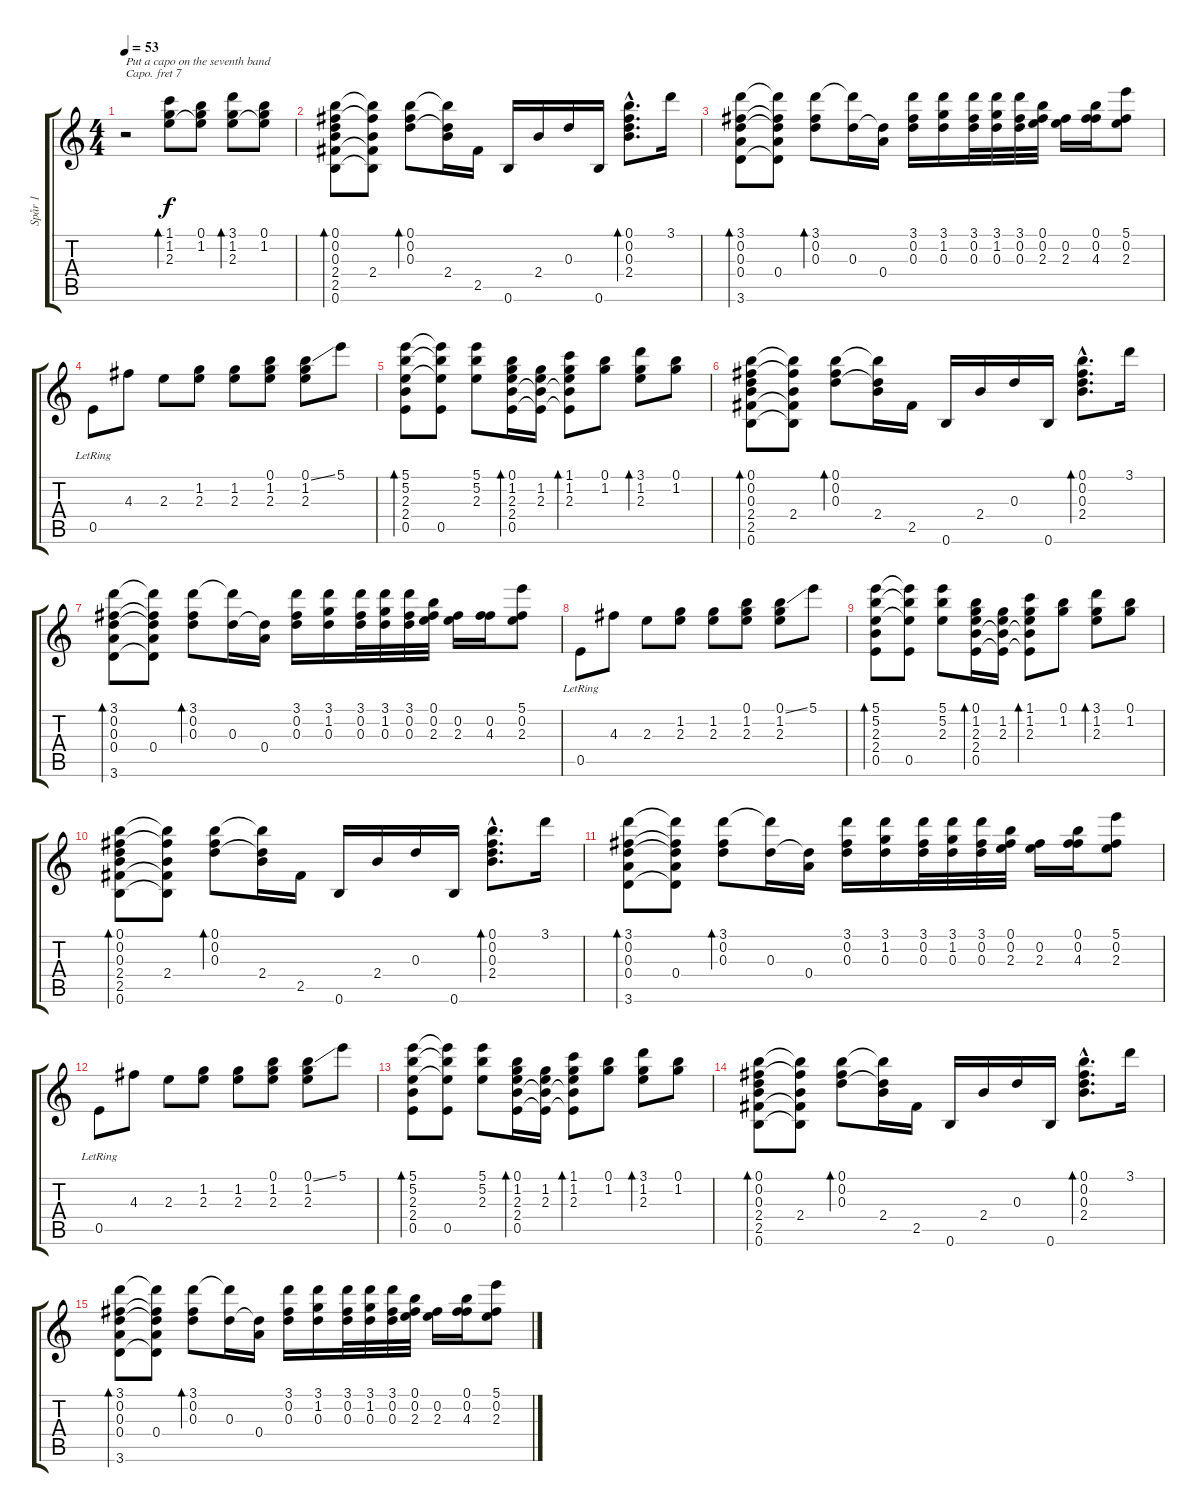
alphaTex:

\track ("Spår 1" "Spår 1") {instrument acousticguitarnylon}
\staff {score tabs}
\capo 7
\tuning (E4 B3 G3 D3 A2 E2) {hide}
\ts (4 4)
\tempo 53
\clef g2
\ks c
r.2{txt "Put a capo on the seventh band" dy f instrument acousticguitarnylon} (1.1 1.2 2.3).8{bd 60} (0.1 1.2 2.3{t}).8 (3.1 1.2 2.3).8{bd 60} (0.1 1.2 2.3{t}).8 |
(0.1 0.2 0.3 2.4 2.5 0.6).8{bd 60} (0.1{t} 0.2{t} 2.4 2.5{t} 0.6{t}).8 (0.1 0.2 0.3).8{bd 60} (0.1{t} 0.3{t} 2.4).16 2.5.16 0.6.16 2.4.16 0.3.16 0.6.16 (0.1{hac} 0.2{hac} 0.3{hac} 2.4{hac}).8{d bd 60} 3.1.16 |
(3.1 0.2 0.3 0.4 3.6).8{bd 60} (3.1{t} 0.2{t} 0.3{t} 0.4 3.6{t}).8 (3.1 0.2 0.3).8{bd 120} (3.1{t} 0.3).16 (0.3{t} 0.4).16 (3.1 0.2 0.3).16 (3.1 1.2 0.3).16 (3.1 0.2 0.3).32 (3.1 1.2 0.3).32 (3.1 0.2 0.3).32 (0.1 0.2 2.3).32 (0.2 2.3).16 (0.1 0.2 4.3).16 (5.1 0.2 2.3).8 |
0.5{lr}.8 4.3.8 2.3.8 (1.2 2.3).8 (1.2 2.3).8 (0.1 1.2 2.3).8 (0.1{ss} 1.2 2.3).8 5.1.8 |
(5.1 5.2 2.3 2.4 0.5).8{bd 60} (5.1{t} 5.2{t} 2.3{t} 0.5).8 (5.1 5.2 2.3).8 (0.1 1.2 2.3 2.4 0.5).16{bd 60} (1.2 2.3 2.4{t} 0.5{t}).16 (1.1 1.2 2.3 2.4{t} 0.5{t}).8{bd 60} (0.1 1.2).8 (3.1 1.2 2.3).8{bd 60} (0.1 1.2).8 |
(0.1 0.2 0.3 2.4 2.5 0.6).8{bd 60} (0.1{t} 0.2{t} 2.4 2.5{t} 0.6{t}).8 (0.1 0.2 0.3).8{bd 60} (0.1{t} 0.3{t} 2.4).16 2.5.16 0.6.16 2.4.16 0.3.16 0.6.16 (0.1{hac} 0.2{hac} 0.3{hac} 2.4{hac}).8{d bd 60} 3.1.16 |
(3.1 0.2 0.3 0.4 3.6).8{bd 60} (3.1{t} 0.2{t} 0.3{t} 0.4 3.6{t}).8 (3.1 0.2 0.3).8{bd 120} (3.1{t} 0.3).16 (0.3{t} 0.4).16 (3.1 0.2 0.3).16 (3.1 1.2 0.3).16 (3.1 0.2 0.3).32 (3.1 1.2 0.3).32 (3.1 0.2 0.3).32 (0.1 0.2 2.3).32 (0.2 2.3).16 (0.2 4.3).16 (5.1 0.2 2.3).8 |
0.5{lr}.8 4.3.8 2.3.8 (1.2 2.3).8 (1.2 2.3).8 (0.1 1.2 2.3).8 (0.1{ss} 1.2 2.3).8 5.1.8 |
(5.1 5.2 2.3 2.4 0.5).8{bd 60} (5.1{t} 5.2{t} 2.3{t} 0.5).8 (5.1 5.2 2.3).8 (0.1 1.2 2.3 2.4 0.5).16{bd 60} (1.2 2.3 2.4{t} 0.5{t}).16 (1.1 1.2 2.3 2.4{t} 0.5{t}).8{bd 60} (0.1 1.2).8 (3.1 1.2 2.3).8{bd 60} (0.1 1.2).8 |
(0.1 0.2 0.3 2.4 2.5 0.6).8{bd 60} (0.1{t} 0.2{t} 2.4 2.5{t} 0.6{t}).8 (0.1 0.2 0.3).8{bd 60} (0.1{t} 0.3{t} 2.4).16 2.5.16 0.6.16 2.4.16 0.3.16 0.6.16 (0.1{hac} 0.2{hac} 0.3{hac} 2.4{hac}).8{d bd 60} 3.1.16 |
(3.1 0.2 0.3 0.4 3.6).8{bd 60} (3.1{t} 0.2{t} 0.3{t} 0.4 3.6{t}).8 (3.1 0.2 0.3).8{bd 120} (3.1{t} 0.3).16 (0.3{t} 0.4).16 (3.1 0.2 0.3).16 (3.1 1.2 0.3).16 (3.1 0.2 0.3).32 (3.1 1.2 0.3).32 (3.1 0.2 0.3).32 (0.1 0.2 2.3).32 (0.2 2.3).16 (0.1 0.2 4.3).16 (5.1 0.2 2.3).8 |
0.5{lr}.8 4.3.8 2.3.8 (1.2 2.3).8 (1.2 2.3).8 (0.1 1.2 2.3).8 (0.1{ss} 1.2 2.3).8 5.1.8 |
(5.1 5.2 2.3 2.4 0.5).8{bd 60} (5.1{t} 5.2{t} 2.3{t} 0.5).8 (5.1 5.2 2.3).8 (0.1 1.2 2.3 2.4 0.5).16{bd 60} (1.2 2.3 2.4{t} 0.5{t}).16 (1.1 1.2 2.3 2.4{t} 0.5{t}).8{bd 60} (0.1 1.2).8 (3.1 1.2 2.3).8{bd 60} (0.1 1.2).8 |
(0.1 0.2 0.3 2.4 2.5 0.6).8{bd 60} (0.1{t} 0.2{t} 2.4 2.5{t} 0.6{t}).8 (0.1 0.2 0.3).8{bd 60} (0.1{t} 0.3{t} 2.4).16 2.5.16 0.6.16 2.4.16 0.3.16 0.6.16 (0.1{hac} 0.2{hac} 0.3{hac} 2.4{hac}).8{d bd 60} 3.1.16 |
(3.1 0.2 0.3 0.4 3.6).8{bd 60} (3.1{t} 0.2{t} 0.3{t} 0.4 3.6{t}).8 (3.1 0.2 0.3).8{bd 120} (3.1{t} 0.3).16 (0.3{t} 0.4).16 (3.1 0.2 0.3).16 (3.1 1.2 0.3).16 (3.1 0.2 0.3).32 (3.1 1.2 0.3).32 (3.1 0.2 0.3).32 (0.1 0.2 2.3).32 (0.2 2.3).16 (0.1 0.2 4.3).16 (5.1 0.2 2.3).8
